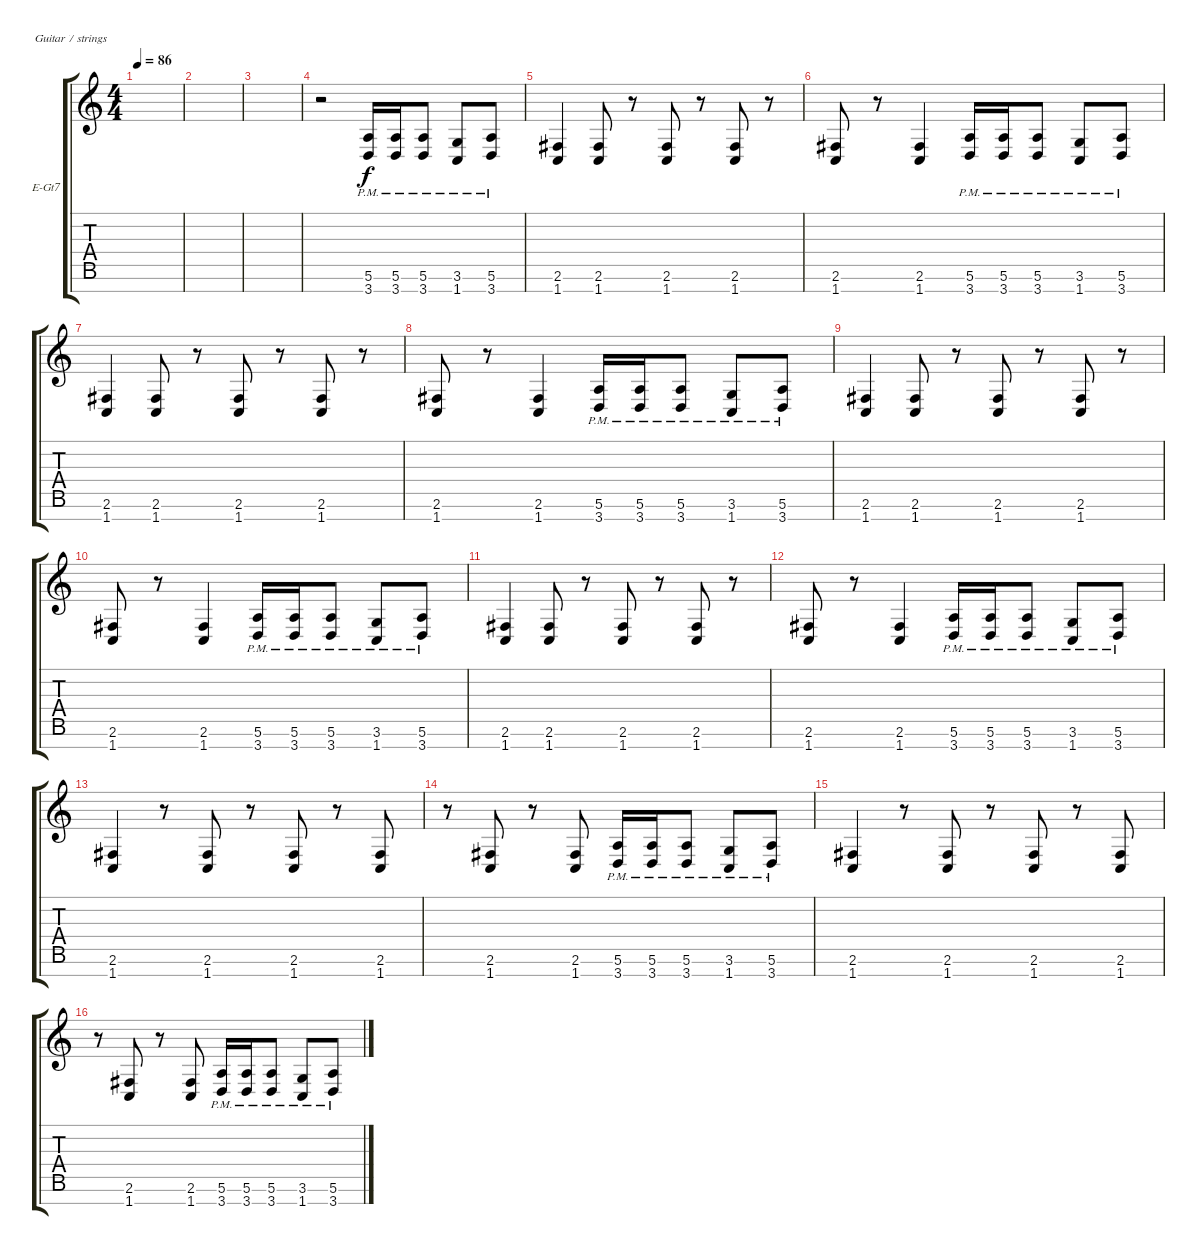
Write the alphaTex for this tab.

\defaultSystemsLayout 4
\bracketExtendMode groupsimilarinstruments
\firstSystemTrackNameOrientation horizontal
\otherSystemsTrackNameOrientation horizontal
\track ("Electric Guitar" "E-Gt7") {instrument overdrivenguitar}
\staff {score tabs}
\tuning (E4 B3 G3 D3 A2 E2 B1)
\ts (4 4)
\tempo 86
\clef g2
\ks c
|
|
|
r.2 (3.7{pm} 5.6{pm}).16 (3.7{pm} 5.6{pm}).16 (3.7{pm} 5.6{pm}).8 (1.7{pm} 3.6{pm}).8 (3.7{pm} 5.6{pm}).8 |
(1.7 2.6).4 (1.7 2.6).8 r.8 (2.6 1.7).8 r.8 (1.7 2.6).8 r.8 |
(1.7 2.6).8 r.8 (1.7 2.6).4 (3.7{pm} 5.6{pm}).16 (3.7{pm} 5.6{pm}).16 (3.7{pm} 5.6{pm}).8 (1.7{pm} 3.6{pm}).8 (3.7{pm} 5.6{pm}).8 |
(1.7 2.6).4 (1.7 2.6).8 r.8 (2.6 1.7).8 r.8 (1.7 2.6).8 r.8 |
(1.7 2.6).8 r.8 (1.7 2.6).4 (3.7{pm} 5.6{pm}).16 (3.7{pm} 5.6{pm}).16 (3.7{pm} 5.6{pm}).8 (1.7{pm} 3.6{pm}).8 (3.7{pm} 5.6{pm}).8 |
(1.7 2.6).4 (1.7 2.6).8 r.8 (2.6 1.7).8 r.8 (1.7 2.6).8 r.8 |
(1.7 2.6).8 r.8 (1.7 2.6).4 (3.7{pm} 5.6{pm}).16 (3.7{pm} 5.6{pm}).16 (3.7{pm} 5.6{pm}).8 (1.7{pm} 3.6{pm}).8 (3.7{pm} 5.6{pm}).8 |
(1.7 2.6).4 (1.7 2.6).8 r.8 (2.6 1.7).8 r.8 (1.7 2.6).8 r.8 |
(1.7 2.6).8 r.8 (1.7 2.6).4 (3.7{pm} 5.6{pm}).16 (3.7{pm} 5.6{pm}).16 (3.7{pm} 5.6{pm}).8 (1.7{pm} 3.6{pm}).8 (3.7{pm} 5.6{pm}).8 |
(1.7 2.6).4 r.8 (1.7 2.6).8 r.8 (2.6 1.7).8 r.8 (1.7 2.6).8 |
r.8 (1.7 2.6).8 r.8 (1.7 2.6).8 (3.7{pm} 5.6{pm}).16 (3.7{pm} 5.6{pm}).16 (3.7{pm} 5.6{pm}).8 (1.7{pm} 3.6{pm}).8 (3.7{pm} 5.6{pm}).8 |
(1.7 2.6).4 r.8 (1.7 2.6).8 r.8 (2.6 1.7).8 r.8 (1.7 2.6).8 |
r.8 (1.7 2.6).8 r.8 (1.7 2.6).8 (3.7{pm} 5.6{pm}).16 (3.7{pm} 5.6{pm}).16 (3.7{pm} 5.6{pm}).8 (1.7{pm} 3.6{pm}).8 (3.7{pm} 5.6{pm}).8
